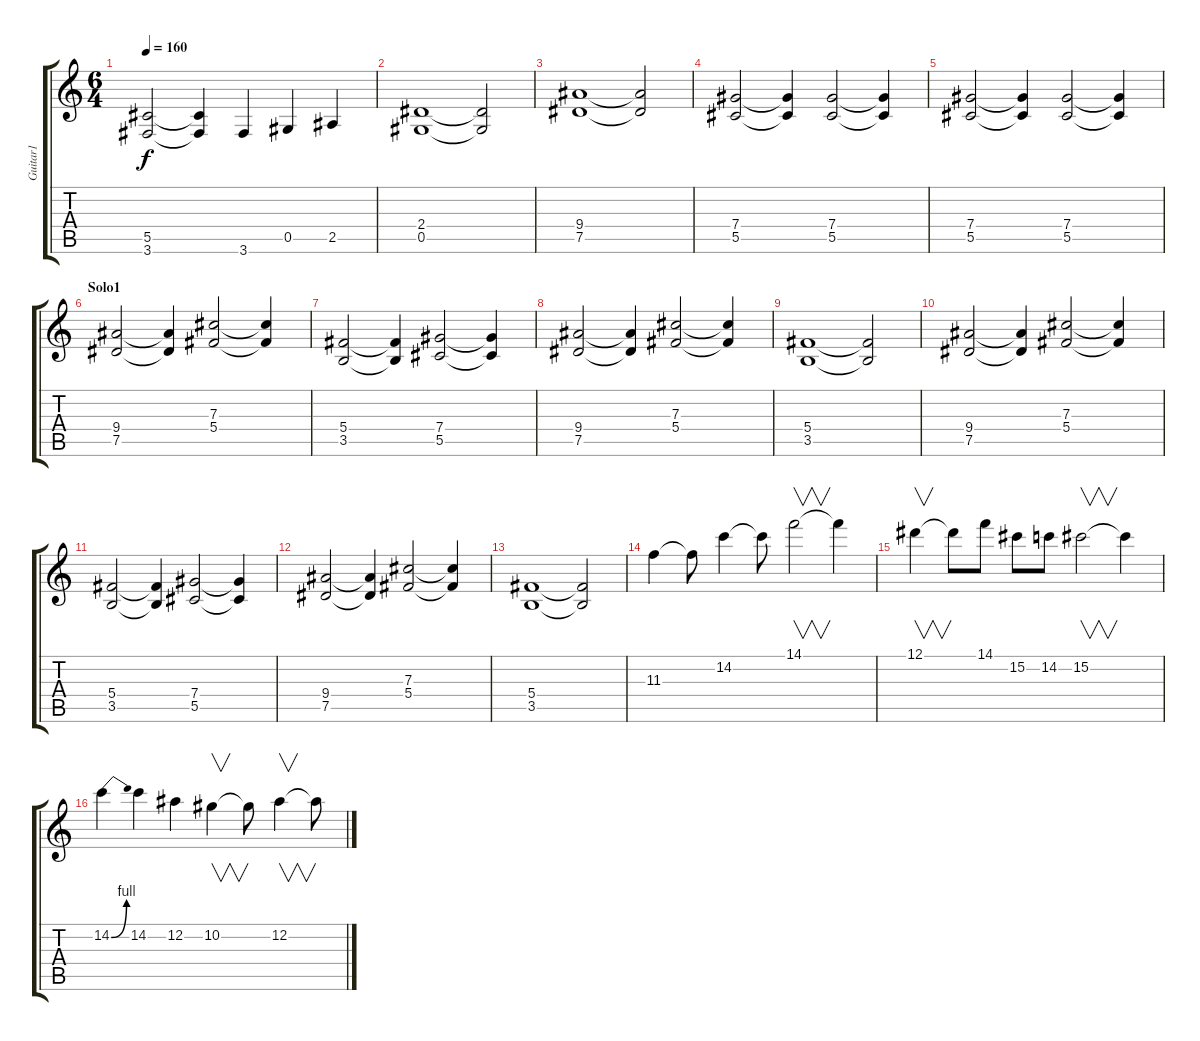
\track ("Guitar1" "Guitar1") {instrument distortionguitar}
\staff {score tabs}
\tuning (Eb4 Bb3 Gb3 Db3 Ab2 Eb2) {hide}
\ts (6 4)
\tempo 160
\clef g2
\ks c
(5.5 3.6).2{dy f} (5.5{t} 3.6{t}).4 3.6.4 0.5.4 2.5.4 |
(2.4 0.5).1 (2.4{t} 0.5{t}).2 |
(9.4 7.5).1 (9.4{t} 7.5{t}).2 |
(7.4 5.5).2 (7.4{t} 5.5{t}).4 (7.4 5.5).2 (7.4{t} 5.5{t}).4 |
(7.4 5.5).2 (7.4{t} 5.5{t}).4 (7.4 5.5).2 (7.4{t} 5.5{t}).4 |
\section ("" "Solo1")
(9.4 7.5).2 (9.4{t} 7.5{t}).4 (7.3 5.4).2 (7.3{t} 5.4{t}).4 |
(5.4 3.5).2 (5.4{t} 3.5{t}).4 (7.4 5.5).2 (7.4{t} 5.5{t}).4 |
(9.4 7.5).2 (9.4{t} 7.5{t}).4 (7.3 5.4).2 (7.3{t} 5.4{t}).4 |
(5.4 3.5).1 (5.4{t} 3.5{t}).2 |
(9.4 7.5).2 (9.4{t} 7.5{t}).4 (7.3 5.4).2 (7.3{t} 5.4{t}).4 |
(5.4 3.5).2 (5.4{t} 3.5{t}).4 (7.4 5.5).2 (7.4{t} 5.5{t}).4 |
(9.4 7.5).2 (9.4{t} 7.5{t}).4 (7.3 5.4).2 (7.3{t} 5.4{t}).4 |
(5.4 3.5).1 (5.4{t} 3.5{t}).2 |
11.3.4{volume 12} 11.3{t}.8 14.2.4 14.2{t}.8 14.1.2{v} 14.1{t}.4 |
12.1.4{v} 12.1{t}.8 14.1.8 15.2.8 14.2.8 15.2.2{v} 15.2{t}.4 |
14.2{be (bend 0 0 60 4)}.4 14.2.4 12.2.4 10.2.4{v} 10.2{t}.8 12.2.4{v} 12.2{t}.8
